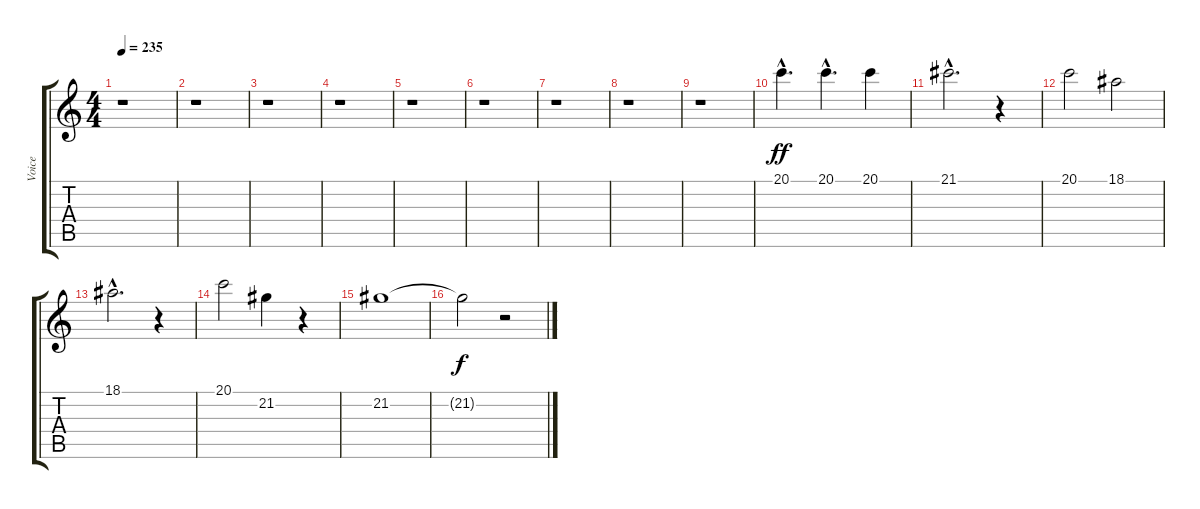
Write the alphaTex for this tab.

\track ("Voice" "Voice") {instrument synthvoice}
\staff {score tabs}
\tuning (E4 B3 G3 D3 A2 E2) {hide}
\ts (4 4)
\tempo 235
\clef g2
\ks c
r.1{dy f} |
r.1 |
r.1 |
r.1 |
r.1 |
r.1 |
r.1 |
r.1 |
r.1 |
20.1{hac}.4{d dy ff} 20.1{hac}.4{d} 20.1.4 |
21.1{hac}.2{d} r.4 |
20.1.2 18.1.2 |
18.1{hac}.2{d} r.4 |
20.1.2 21.2.4 r.4 |
21.2.1 |
21.2{t}.2{dy f} r.2
